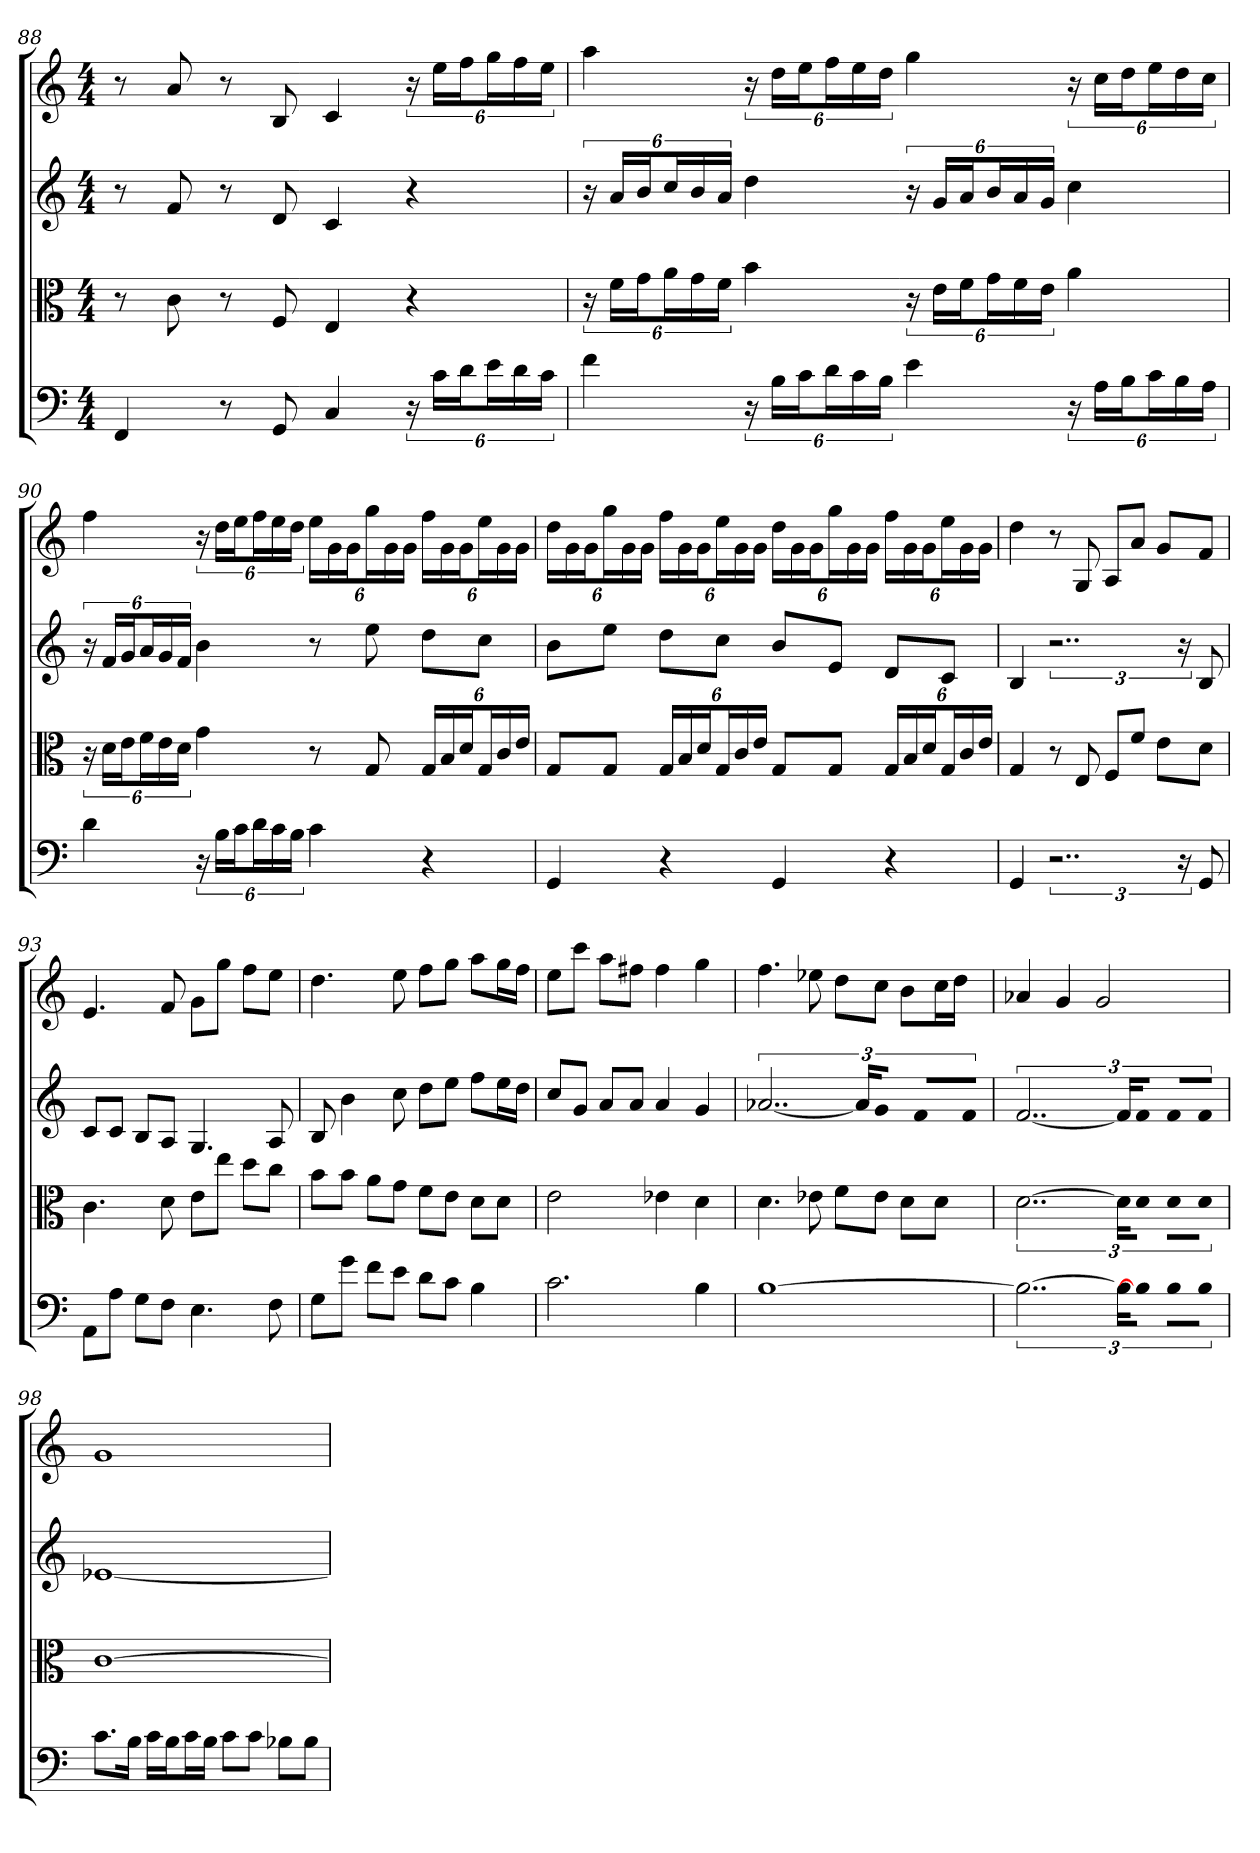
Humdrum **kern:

**kern	**kern	**kern	**kern
*part4	*part3	*part2	*part1
*staff4	*staff3	*staff2	*staff1
*clefF4	*clefC3	*clefG2	*clefG2
*k[]	*k[]	*k[]	*k[]
*C:	*C:	*C:	*C:
*M4/4	*M4/4	*M4/4	*M4/4
=88	=88	=88	=88
4FF	8r	8r	8r
.	8c	8f	8a
8r	8r	8r	8r
8GG	8F	8d	8B
4C	4E	4c	4c
24r	4r	4r	24r
24c\LL	.	.	24ee\LL
24d\J	.	.	24ff\J
24e\L	.	.	24gg\L
24d\	.	.	24ff\
24c\JJ	.	.	24ee\JJ
=89	=89	=89	=89
4f	24r	24r	4aa
.	24f\LL	24a/LL	.
.	24g\J	24b/J	.
.	24a\L	24cc/L	.
.	24g\	24b/	.
.	24f\JJ	24a/JJ	.
24r	4b	4dd	24r
24B\LL	.	.	24dd\LL
24c\J	.	.	24ee\J
24d\L	.	.	24ff\L
24c\	.	.	24ee\
24B\JJ	.	.	24dd\JJ
4e	24r	24r	4gg
.	24e\LL	24g/LL	.
.	24f\J	24a/J	.
.	24g\L	24b/L	.
.	24f\	24a/	.
.	24e\JJ	24g/JJ	.
24r	4a	4cc	24r
24A\LL	.	.	24cc\LL
24B\J	.	.	24dd\J
24c\L	.	.	24ee\L
24B\	.	.	24dd\
24A\JJ	.	.	24cc\JJ
=90	=90	=90	=90
4d	24r	24r	4ff
.	24d\LL	24f/LL	.
.	24e\J	24g/J	.
.	24f\L	24a/L	.
.	24e\	24g/	.
.	24d\JJ	24f/JJ	.
24r	4g	4b	24r
24B\LL	.	.	24dd\LL
24c\J	.	.	24ee\J
24d\L	.	.	24ff\L
24c\	.	.	24ee\
24B\JJ	.	.	24dd\JJ
4c	8r	8r	24ee\LL
.	.	.	24g\
.	.	.	24g\J
.	8G	8ee	24gg\L
.	.	.	24g\
.	.	.	24g\JJ
4r	24G/LL	8dd\L	24ff\LL
.	24B/	.	24g\
.	24d/J	.	24g\J
.	24G/L	8cc\J	24ee\L
.	24c/	.	24g\
.	24e/JJ	.	24g\JJ
=91	=91	=91	=91
4GG	8G/L	8b\L	24dd\LL
.	.	.	24g\
.	.	.	24g\J
.	8G/J	8ee\J	24gg\L
.	.	.	24g\
.	.	.	24g\JJ
4r	24G/LL	8dd\L	24ff\LL
.	24B/	.	24g\
.	24d/J	.	24g\J
.	24G/L	8cc\J	24ee\L
.	24c/	.	24g\
.	24e/JJ	.	24g\JJ
4GG	8G/L	8b/L	24dd\LL
.	.	.	24g\
.	.	.	24g\J
.	8G/J	8e/J	24gg\L
.	.	.	24g\
.	.	.	24g\JJ
4r	24G/LL	8d/L	24ff\LL
.	24B/	.	24g\
.	24d/J	.	24g\J
.	24G/L	8c/J	24ee\L
.	24c/	.	24g\
.	24e/JJ	.	24g\JJ
=92	=92	=92	=92
4GG	4G	4B	4dd
3..r	8r	3..r	8r
.	8E	.	8G
.	8F/L	.	8A/L
.	8f/J	.	8a/J
.	8e\L	.	8g/L
24r	.	24r	.
8GG	8d\J	8B	8f/J
=93	=93	=93	=93
8AA\L	4.c	8c/L	4.e
8A\J	.	8c/J	.
8G\L	.	8B/L	.
8F\J	8d	8A/J	8f
4.E	8e\L	4.G	8g\L
.	8ee\J	.	8gg\J
.	8dd\L	.	8ff\L
8F	8cc\J	8A	8ee\J
=94	=94	=94	=94
8G\L	8b\L	8B	4.dd
8g\J	8b\J	4b	.
8f\L	8a\L	.	.
8e\J	8g\J	8cc	8ee
8d\L	8f\L	8dd\L	8ff\L
8c\J	8e\J	8ee\J	8gg\J
4B	8d\L	8ff\L	8aa\L
.	8d\J	16ee\L	16gg\L
.	.	16dd\JJ	16ff\JJ
=95	=95	=95	=95
2.c	2e	8cc/L	8ee\L
.	.	8g/J	8ccc\J
.	.	8a/L	8aa\L
.	.	8a/J	8ff#X\J
.	4e-X	4a	4ff#
4B	4d	4g	4gg
=96	=96	=96	=96
[1B	4.d	[3..a-X	4.ff
.	8e-X	.	8ee-X
.	8f\L	.	8dd\L
.	.	24a-/KL]	.
.	8e-\J	8g/J	8cc\J
.	8d\L	8f/L	8b\L
.	8d\J	8f/J	16cc\L
.	.	.	16dd\JJ
=97	=97	=97	=97
3..B_	[3..d	[3..f	4a-X
.	.	.	4g
.	.	.	2g
24B\KL]	24d\KL]	24f/KL]	.
8B\J]	8d\J	8f/J	.
8B\L	8d\L	8f/L	.
8B\J	8d\J	8f/J	.
=98	=98	=98	=98
8.c\L	[1c	[1e-X	1g
16B\Jk	.	.	.
16c\LL	.	.	.
16B\J	.	.	.
16c\L	.	.	.
16B\JJ	.	.	.
8c\L	.	.	.
8c\J	.	.	.
8B-X\L	.	.	.
8B-\J	.	.	.
=	=	=	=
*-	*-	*-	*-
